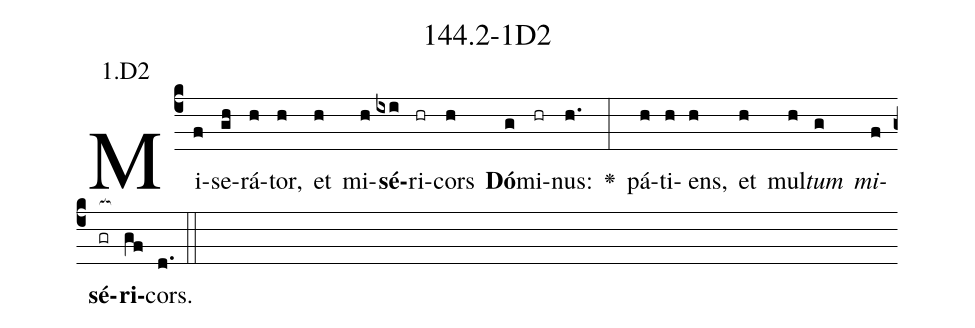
name: 144.2-1D2;
annotation: 1.D2;
%%
(c4)Mi(f)se(gh)rá(h)tor,(h) et(h) mi(h)<b>sé</b>(ixi)ri(hr)cors(h) <b>Dó</b>(g)mi(hr)nus:(h.) <v>\greheightstar</v>(:) pá(h)ti(h)ens,(h) et(h) mul(h)<i>tum</i>(g) <i>mi</i>(f)<b>sé</b>(gr[ocb:1{])<b>ri</b>(gf[ocb:0}])cors.(d.) (::)


%E(h) u(h) o(g) u(f) a(gf) e.(d.) (::)
